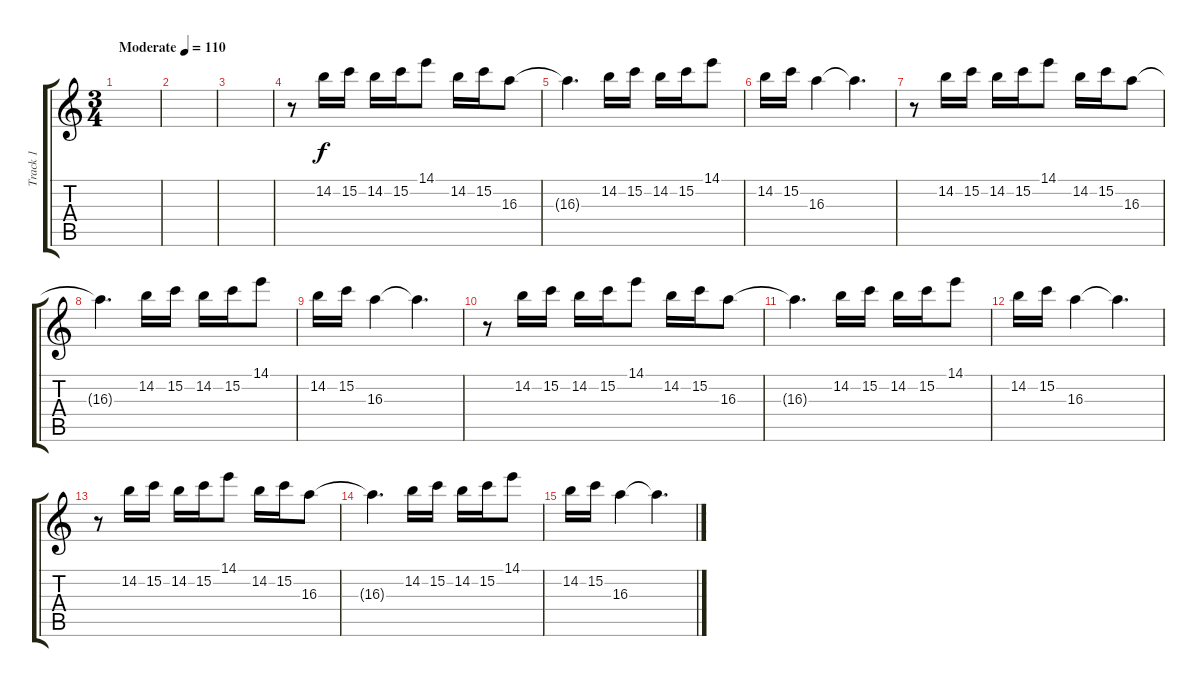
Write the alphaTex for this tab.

\track ("Track 1" "Track 1") {instrument overdrivenguitar}
\staff {score tabs}
\tuning (D4 A3 F3 C3 G2 D2) {hide}
\ts (3 4)
\tempo (110 "Moderate")
\clef g2
\ks c
|
|
|
r.8 14.2.16 15.2.16 14.2.16 15.2.16 14.1.8 14.2.16 15.2.16 16.3.8 |
16.3{t}.4{d} 14.2.16 15.2.16 14.2.16 15.2.16 14.1.8 |
14.2.16 15.2.16 16.3.4 16.3{t}.4{d} |
r.8 14.2.16 15.2.16 14.2.16 15.2.16 14.1.8 14.2.16 15.2.16 16.3.8 |
16.3{t}.4{d} 14.2.16 15.2.16 14.2.16 15.2.16 14.1.8 |
14.2.16 15.2.16 16.3.4 16.3{t}.4{d} |
r.8 14.2.16 15.2.16 14.2.16 15.2.16 14.1.8 14.2.16 15.2.16 16.3.8 |
16.3{t}.4{d} 14.2.16 15.2.16 14.2.16 15.2.16 14.1.8 |
14.2.16 15.2.16 16.3.4 16.3{t}.4{d} |
r.8 14.2.16 15.2.16 14.2.16 15.2.16 14.1.8 14.2.16 15.2.16 16.3.8 |
16.3{t}.4{d} 14.2.16 15.2.16 14.2.16 15.2.16 14.1.8 |
14.2.16 15.2.16 16.3.4 16.3{t}.4{d}
